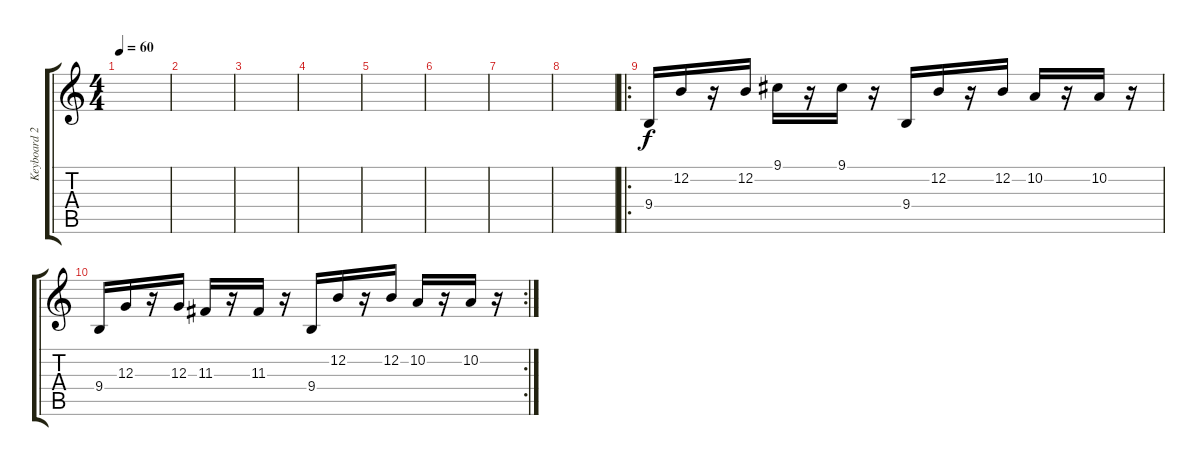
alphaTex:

\track ("Keyboard 2" "Keyboard 2") {instrument electricgrandpiano}
\staff {score tabs}
\tuning (E4 B3 G3 D3 A2 D2) {hide}
\ts (4 4)
\tempo 60
\clef g2
\ks c
|
|
|
|
|
|
|
|
\ro
9.4.16 12.2.16 r.16 12.2.16 9.1.16 r.16 9.1.16 r.16 9.4.16 12.2.16 r.16 12.2.16 10.2.16 r.16 10.2.16 r.16 |
\rc 2
9.4.16 12.3.16 r.16 12.3.16 11.3.16 r.16 11.3.16 r.16 9.4.16 12.2.16 r.16 12.2.16 10.2.16 r.16 10.2.16 r.16
